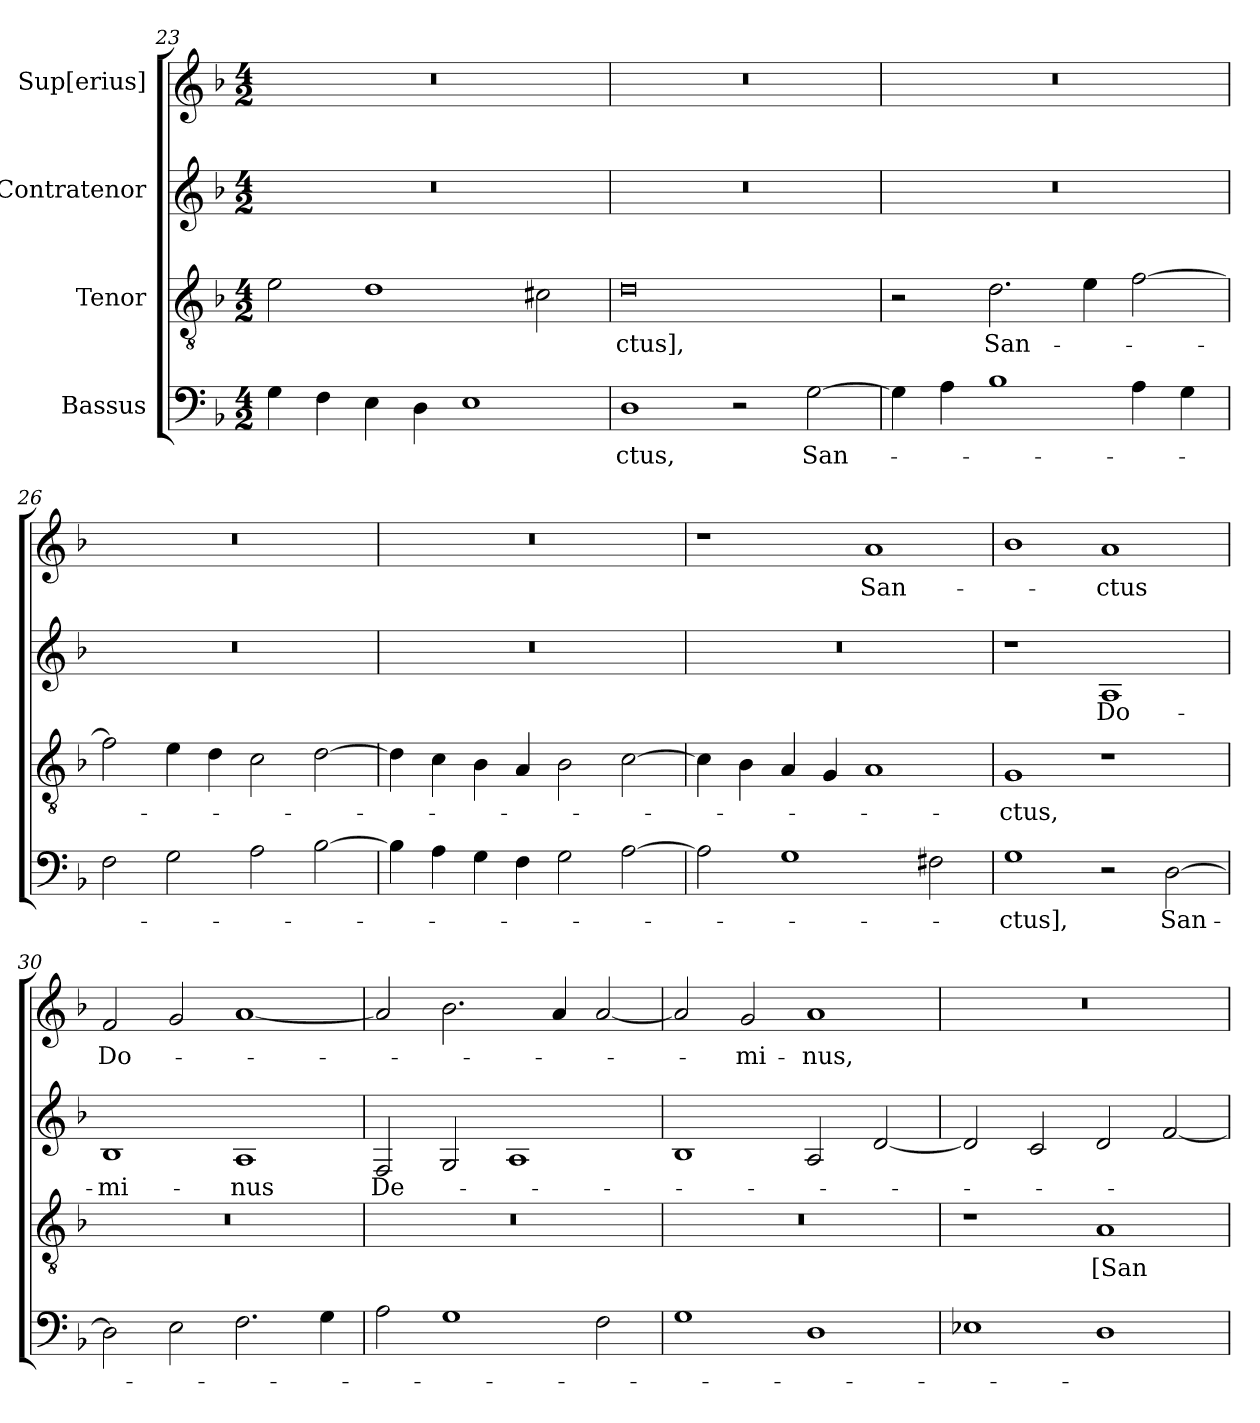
**kern	**text	**kern	**text	**kern	**text	**kern	**text
*part4	*part4	*part3	*part3	*part2	*part2	*part1	*part1
*staff4	*staff4	*staff3	*staff3	*staff2	*staff2	*staff1	*staff1
*I"Bassus	*	*I"Tenor	*	*I"Contratenor	*	*I"Sup[erius]	*
*clefF4	*	*clefGv2	*	*clefG2	*	*clefG2	*
*k[b-]	*	*k[b-]	*	*k[b-]	*	*k[b-]	*
*M4/2	*	*M4/2	*	*M4/2	*	*M4/2	*
=23	=23	=23	=23	=23	=23	=23	=23
4G\	.	2e\	.	0r	.	0r	.
4F\	.	.	.	.	.	.	.
4E\	.	1d\	.	.	.	.	.
4D\	.	.	.	.	.	.	.
1E\	.	.	.	.	.	.	.
.	.	2c#X\	.	.	.	.	.
=24	=24	=24	=24	=24	=24	=24	=24
1D\	-ctus,	0d\	-ctus],	0r	.	0r	.
2r	.	.	.	.	.	.	.
[2G\	San-	.	.	.	.	.	.
=25	=25	=25	=25	=25	=25	=25	=25
4G\]	.	2r	.	0r	.	0r	.
4A\	.	.	.	.	.	.	.
1B-\	.	2.d\	San-	.	.	.	.
.	.	4e\	.	.	.	.	.
4A\	.	[2f\	.	.	.	.	.
4G\	.	.	.	.	.	.	.
=26	=26	=26	=26	=26	=26	=26	=26
2F\	.	2f\]	.	0r	.	0r	.
2G\	.	4e\	.	.	.	.	.
.	.	4d\	.	.	.	.	.
2A\	.	2c\	.	.	.	.	.
[2B-\	.	[2d\	.	.	.	.	.
=27	=27	=27	=27	=27	=27	=27	=27
4B-\]	.	4d\]	.	0r	.	0r	.
4A\	.	4c\	.	.	.	.	.
4G\	.	4B-\	.	.	.	.	.
4F\	.	4A/	.	.	.	.	.
2G\	.	2B-\	.	.	.	.	.
[2A\	.	[2c\	.	.	.	.	.
=28	=28	=28	=28	=28	=28	=28	=28
2A\]	.	4c\]	.	0r	.	1r	.
.	.	4B-\	.	.	.	.	.
1G\	.	4A/	.	.	.	.	.
.	.	4G/	.	.	.	.	.
.	.	1A/	.	.	.	1a/	San-
2F#X\	.	.	.	.	.	.	.
=29	=29	=29	=29	=29	=29	=29	=29
1G\	-ctus],	1G/	-ctus,	1r	.	1b-\	.
2r	.	1r	.	1A/	Do-	1a/	-ctus
[2D\	San-	.	.	.	.	.	.
=30	=30	=30	=30	=30	=30	=30	=30
2D\]	.	0r	.	1B-/	-mi-	2f/	Do-
2E\	.	.	.	.	.	2g/	.
2.F\	.	.	.	1A/	-nus	[1a/	.
4G\	.	.	.	.	.	.	.
=31	=31	=31	=31	=31	=31	=31	=31
2A\	.	0r	.	2F/	De-	2a/]	.
1G\	.	.	.	2G/	.	2.b-\	.
.	.	.	.	1A/	.	.	.
.	.	.	.	.	.	4a/	.
2F\	.	.	.	.	.	[2a/	.
=32	=32	=32	=32	=32	=32	=32	=32
1G\	.	0r	.	1B-/	.	2a/]	.
.	.	.	.	.	.	2g/	-mi-
1D\	.	.	.	2A/	.	1a/	-nus,
.	.	.	.	[2d/	.	.	.
=33	=33	=33	=33	=33	=33	=33	=33
1E-X\	.	1r	.	2d/]	.	0r	.
.	.	.	.	2c/	.	.	.
1D\	.	1A/	[San-	2d/	.	.	.
.	.	.	.	[2f/	.	.	.
=	=	=	=	=	=	=	=
*-	*-	*-	*-	*-	*-	*-	*-
